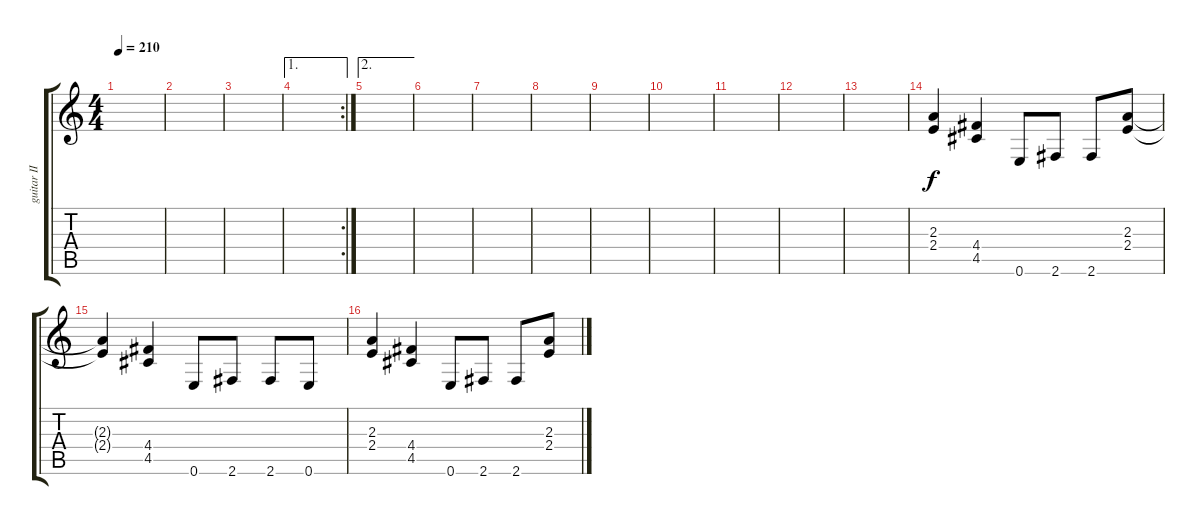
\track ("guitar II" "guitar II") {instrument overdrivenguitar}
\staff {score tabs}
\tuning (E4 B3 G3 D3 A2 E2) {hide}
\ts (4 4)
\tempo 210
\clef g2
\ks c
|
|
|
\ae 1
\rc 2
|
\ae 2
|
|
|
|
|
|
|
|
|
(2.3 2.4).4 (4.4 4.5).4 0.6.8 2.6.8 2.6.8 (2.3 2.4).8 |
(2.3{t} 2.4{t}).4 (4.4 4.5).4 0.6.8 2.6.8 2.6.8 0.6.8 |
(2.3 2.4).4 (4.4 4.5).4 0.6.8 2.6.8 2.6.8 (2.3 2.4).8
